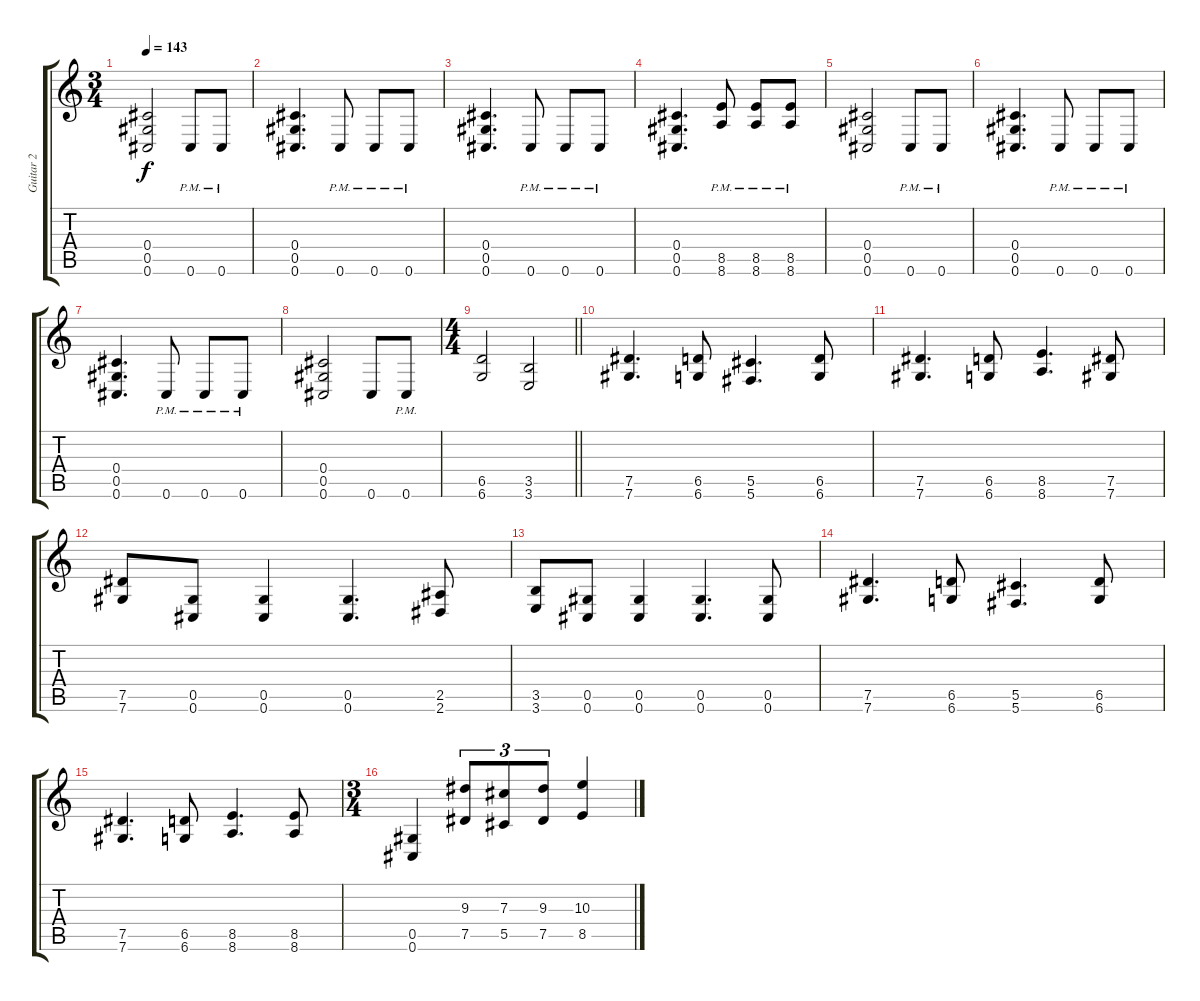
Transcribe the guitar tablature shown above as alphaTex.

\track ("Guitar 2" "Guitar 2") {instrument distortionguitar}
\staff {score tabs}
\tuning (Eb4 Bb3 Gb3 Db3 Ab2 Db2) {hide}
\ts (3 4)
\tempo 143
\clef g2
\ks c
(0.4 0.5 0.6).2{dy f} 0.6{pm}.8 0.6{pm}.8 |
(0.4 0.5 0.6).4{d} 0.6{pm}.8 0.6{pm}.8 0.6{pm}.8 |
(0.4 0.5 0.6).4{d} 0.6{pm}.8 0.6{pm}.8 0.6{pm}.8 |
(0.4 0.5 0.6).4{d} (8.5{pm} 8.6{pm}).8 (8.5{pm} 8.6{pm}).8 (8.5{pm} 8.6{pm}).8 |
(0.4 0.5 0.6).2 0.6{pm}.8 0.6{pm}.8 |
(0.4 0.5 0.6).4{d} 0.6{pm}.8 0.6{pm}.8 0.6{pm}.8 |
(0.4 0.5 0.6).4{d} 0.6{pm}.8 0.6{pm}.8 0.6{pm}.8 |
(0.4 0.5 0.6).2 0.6.8 0.6{pm}.8 |
\ts (4 4)
\barLineRight lightlight
(6.5 6.6).2 (3.5 3.6).2 |
(7.5 7.6).4{d} (6.5 6.6).8 (5.5 5.6).4{d} (6.5 6.6).8 |
(7.5 7.6).4{d} (6.5 6.6).8 (8.5 8.6).4{d} (7.5 7.6).8 |
(7.5 7.6).8 (0.5 0.6).8 (0.5 0.6).4 (0.5 0.6).4{d} (2.5 2.6).8 |
(3.5 3.6).8 (0.5 0.6).8 (0.5 0.6).4 (0.5 0.6).4{d} (0.5 0.6).8 |
(7.5 7.6).4{d} (6.5 6.6).8 (5.5 5.6).4{d} (6.5 6.6).8 |
(7.5 7.6).4{d} (6.5 6.6).8 (8.5 8.6).4{d} (8.5 8.6).8 |
\ts (3 4)
(0.5 0.6).4 (9.3 7.5).8{tu (3 2)} (7.3 5.5).8{tu (3 2)} (9.3 7.5).8{tu (3 2)} (10.3 8.5).4
